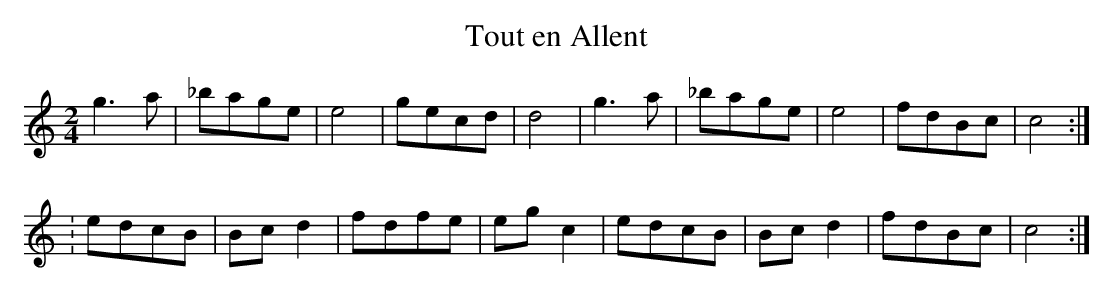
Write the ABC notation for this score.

X:1
T:Tout en Allent
L:1/8
M:2/4
K:C major
g3 a|_bage|e4|gecd|d4|g3 a|_bage|e4|fdBc|c4:|
:edcB|Bc d2|fdfe|egc2|edcB|Bcd2|fdBc|c4:|
